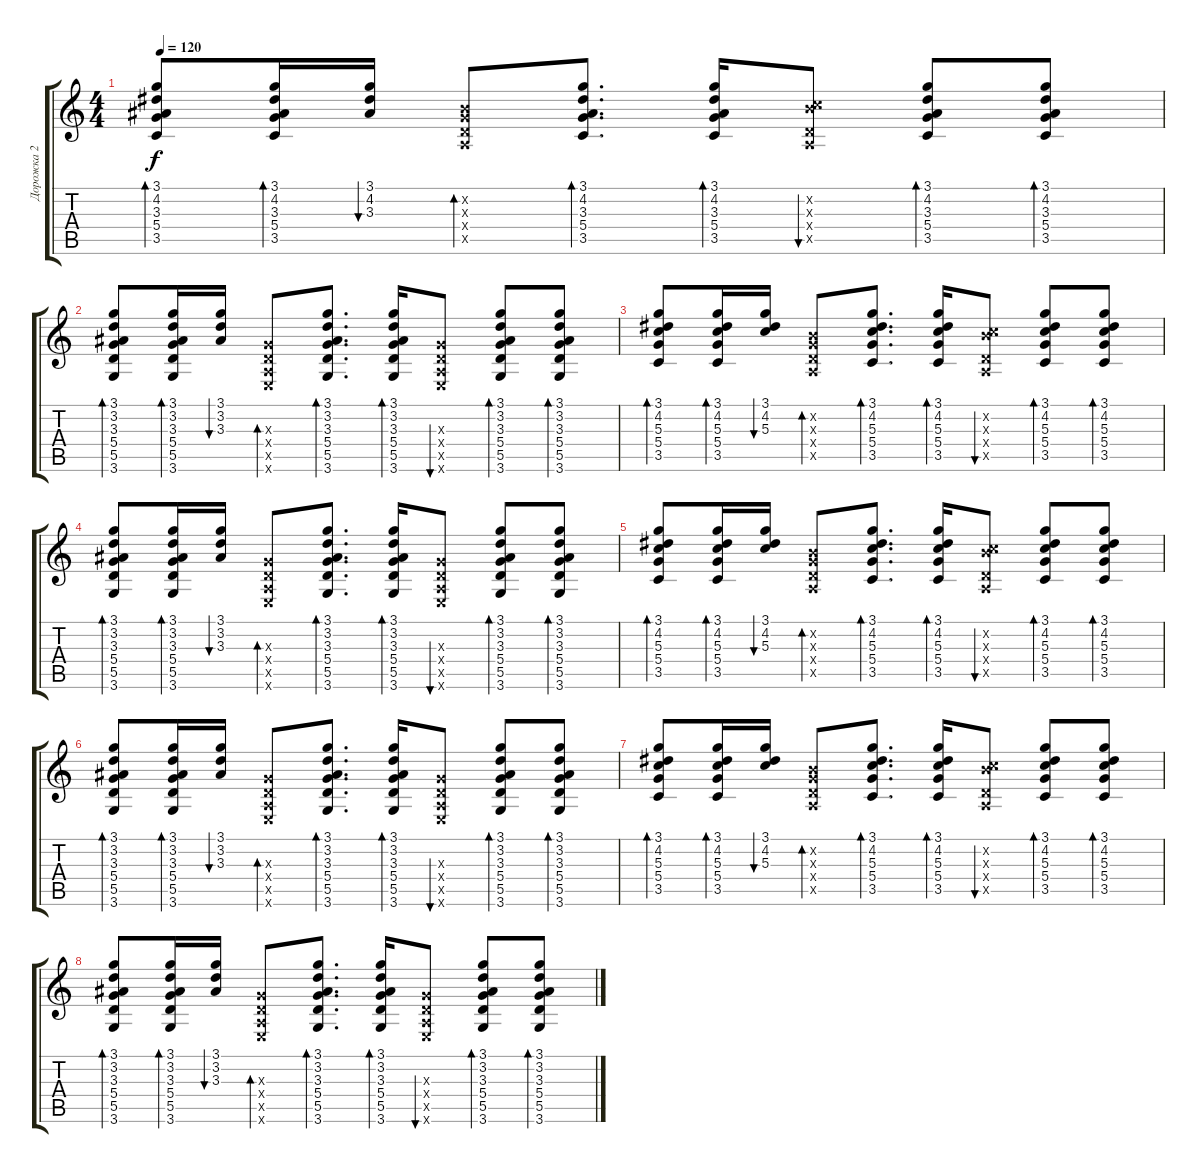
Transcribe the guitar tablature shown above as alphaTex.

\track ("Дорожка 2" "Дорожка 2") {instrument acousticguitarsteel}
\staff {score tabs}
\tuning (E4 B3 G3 D3 A2 E2) {hide}
\ts (4 4)
\tempo 120
\clef g2
\ks c
(3.1 4.2 3.3 5.4 3.5).8{bd 30 dy f} (3.1 4.2 3.3 5.4 3.5).16{bd 30} (3.1 4.2 3.3).16{bu 30} (0.2{x} 0.3{x} 0.4{x} 0.5{x}).8{bd 30} (3.1 4.2 3.3 5.4 3.5).8{d bd 30} (3.1 4.2 3.3 5.4 3.5).16{bd 30} (0.2{x} 5.3{x} 0.4{x} 0.5{x}).8{bu 30} (3.1 4.2 3.3 5.4 3.5).8{bd 30} (3.1 4.2 3.3 5.4 3.5).8{bd 30} |
(3.1 3.2 3.3 5.4 5.5 3.6).8{bd 30 volume 13} (3.1 3.2 3.3 5.4 5.5 3.6).16{bd 30} (3.1 3.2 3.3).16{bu 30} (0.3{x} 0.4{x} 0.5{x} 0.6{x}).8{bd 30} (3.1 3.2 3.3 5.4 5.5 3.6).8{d bd 30} (3.1 3.2 3.3 5.4 5.5 3.6).16{bd 30} (0.3{x} 0.4{x} 0.5{x} 0.6{x}).8{bu 30} (3.1 3.2 3.3 5.4 5.5 3.6).8{bd 30} (3.1 3.2 3.3 5.4 5.5 3.6).8{bd 30} |
(3.1 4.2 5.3 5.4 3.5).8{bd 30} (3.1 4.2 5.3 5.4 3.5).16{bd 30} (3.1 4.2 5.3).16{bu 30} (0.2{x} 0.3{x} 0.4{x} 0.5{x}).8{bd 30} (3.1 4.2 5.3 5.4 3.5).8{d bd 30} (3.1 4.2 5.3 5.4 3.5).16{bd 30} (0.2{x} 5.3{x} 0.4{x} 0.5{x}).8{bu 30} (3.1 4.2 5.3 5.4 3.5).8{bd 30} (3.1 4.2 5.3 5.4 3.5).8{bd 30} |
(3.1 3.2 3.3 5.4 5.5 3.6).8{bd 30} (3.1 3.2 3.3 5.4 5.5 3.6).16{bd 30} (3.1 3.2 3.3).16{bu 30} (0.3{x} 0.4{x} 0.5{x} 0.6{x}).8{bd 30} (3.1 3.2 3.3 5.4 5.5 3.6).8{d bd 30} (3.1 3.2 3.3 5.4 5.5 3.6).16{bd 30} (0.3{x} 0.4{x} 0.5{x} 0.6{x}).8{bu 30} (3.1 3.2 3.3 5.4 5.5 3.6).8{bd 30} (3.1 3.2 3.3 5.4 5.5 3.6).8{bd 30} |
(3.1 4.2 5.3 5.4 3.5).8{bd 30} (3.1 4.2 5.3 5.4 3.5).16{bd 30} (3.1 4.2 5.3).16{bu 30} (0.2{x} 0.3{x} 0.4{x} 0.5{x}).8{bd 30} (3.1 4.2 5.3 5.4 3.5).8{d bd 30} (3.1 4.2 5.3 5.4 3.5).16{bd 30} (0.2{x} 5.3{x} 0.4{x} 0.5{x}).8{bu 30} (3.1 4.2 5.3 5.4 3.5).8{bd 30} (3.1 4.2 5.3 5.4 3.5).8{bd 30} |
(3.1 3.2 3.3 5.4 5.5 3.6).8{bd 30} (3.1 3.2 3.3 5.4 5.5 3.6).16{bd 30} (3.1 3.2 3.3).16{bu 30} (0.3{x} 0.4{x} 0.5{x} 0.6{x}).8{bd 30} (3.1 3.2 3.3 5.4 5.5 3.6).8{d bd 30} (3.1 3.2 3.3 5.4 5.5 3.6).16{bd 30} (0.3{x} 0.4{x} 0.5{x} 0.6{x}).8{bu 30} (3.1 3.2 3.3 5.4 5.5 3.6).8{bd 30} (3.1 3.2 3.3 5.4 5.5 3.6).8{bd 30} |
(3.1 4.2 5.3 5.4 3.5).8{bd 30} (3.1 4.2 5.3 5.4 3.5).16{bd 30} (3.1 4.2 5.3).16{bu 30} (0.2{x} 0.3{x} 0.4{x} 0.5{x}).8{bd 30} (3.1 4.2 5.3 5.4 3.5).8{d bd 30} (3.1 4.2 5.3 5.4 3.5).16{bd 30} (0.2{x} 5.3{x} 0.4{x} 0.5{x}).8{bu 30} (3.1 4.2 5.3 5.4 3.5).8{bd 30} (3.1 4.2 5.3 5.4 3.5).8{bd 30} |
(3.1 3.2 3.3 5.4 5.5 3.6).8{bd 30} (3.1 3.2 3.3 5.4 5.5 3.6).16{bd 30} (3.1 3.2 3.3).16{bu 30} (0.3{x} 0.4{x} 0.5{x} 0.6{x}).8{bd 30} (3.1 3.2 3.3 5.4 5.5 3.6).8{d bd 30} (3.1 3.2 3.3 5.4 5.5 3.6).16{bd 30} (0.3{x} 0.4{x} 0.5{x} 0.6{x}).8{bu 30} (3.1 3.2 3.3 5.4 5.5 3.6).8{bd 30} (3.1 3.2 3.3 5.4 5.5 3.6).8{bd 30}
